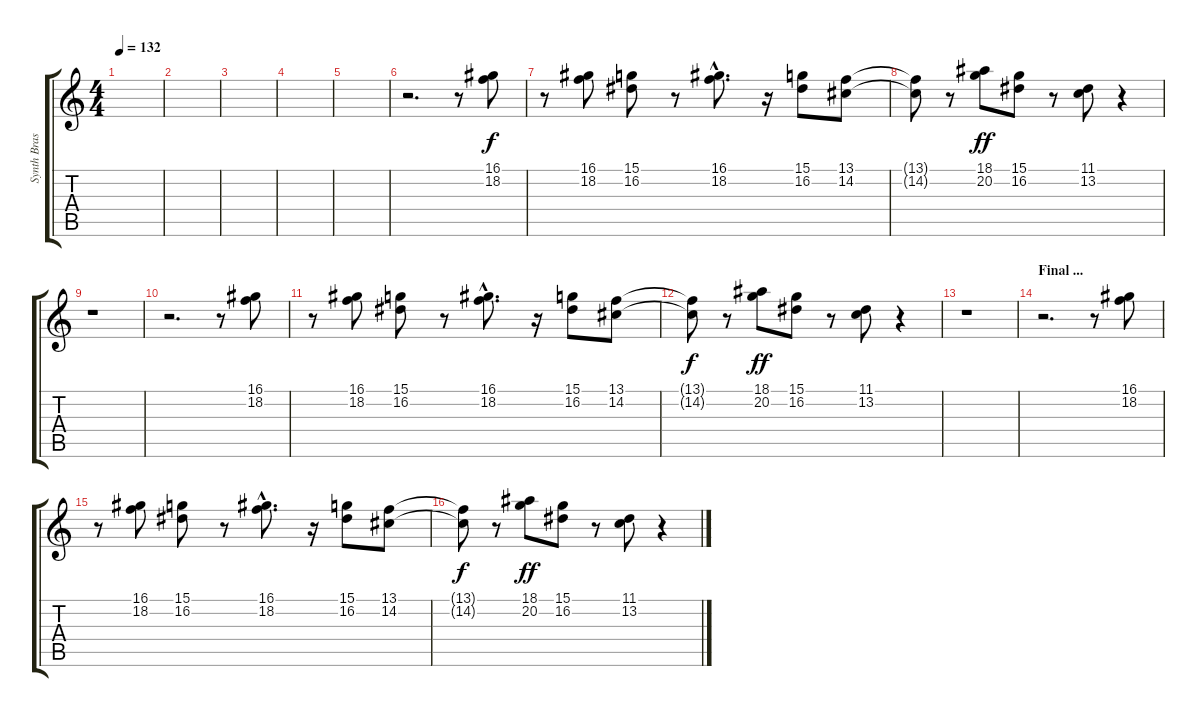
\track ("Synth Brass" "Synth Bras") {instrument synthbrass1}
\staff {score tabs}
\tuning (E4 B3 G3 D3 A2 E2) {hide}
\ts (4 4)
\tempo 132
\clef g2
\ks c
|
|
|
|
|
r.2{d} r.8 (16.1 18.2).8 |
r.8 (16.1 18.2).8 (15.1 16.2).8 r.8 (16.1{hac} 18.2{hac}).8{d} r.16 (15.1 16.2).8 (13.1 14.2).8 |
(13.1{t} 14.2{t}).8{dy f} r.8 (18.1 20.2).8{dy ff} (15.1 16.2).8 r.8 (11.1 13.2).8 r.4 |
r.1 |
r.2{d} r.8 (16.1 18.2).8 |
r.8 (16.1 18.2).8 (15.1 16.2).8 r.8 (16.1{hac} 18.2{hac}).8{d} r.16 (15.1 16.2).8 (13.1 14.2).8 |
(13.1{t} 14.2{t}).8{dy f} r.8 (18.1 20.2).8{dy ff} (15.1 16.2).8 r.8 (11.1 13.2).8 r.4 |
r.1 |
\section ("" "Final ...")
r.2{d} r.8 (16.1 18.2).8 |
r.8 (16.1 18.2).8 (15.1 16.2).8 r.8 (16.1{hac} 18.2{hac}).8{d} r.16 (15.1 16.2).8 (13.1 14.2).8 |
(13.1{t} 14.2{t}).8{dy f} r.8 (18.1 20.2).8{dy ff} (15.1 16.2).8 r.8 (11.1 13.2).8 r.4
